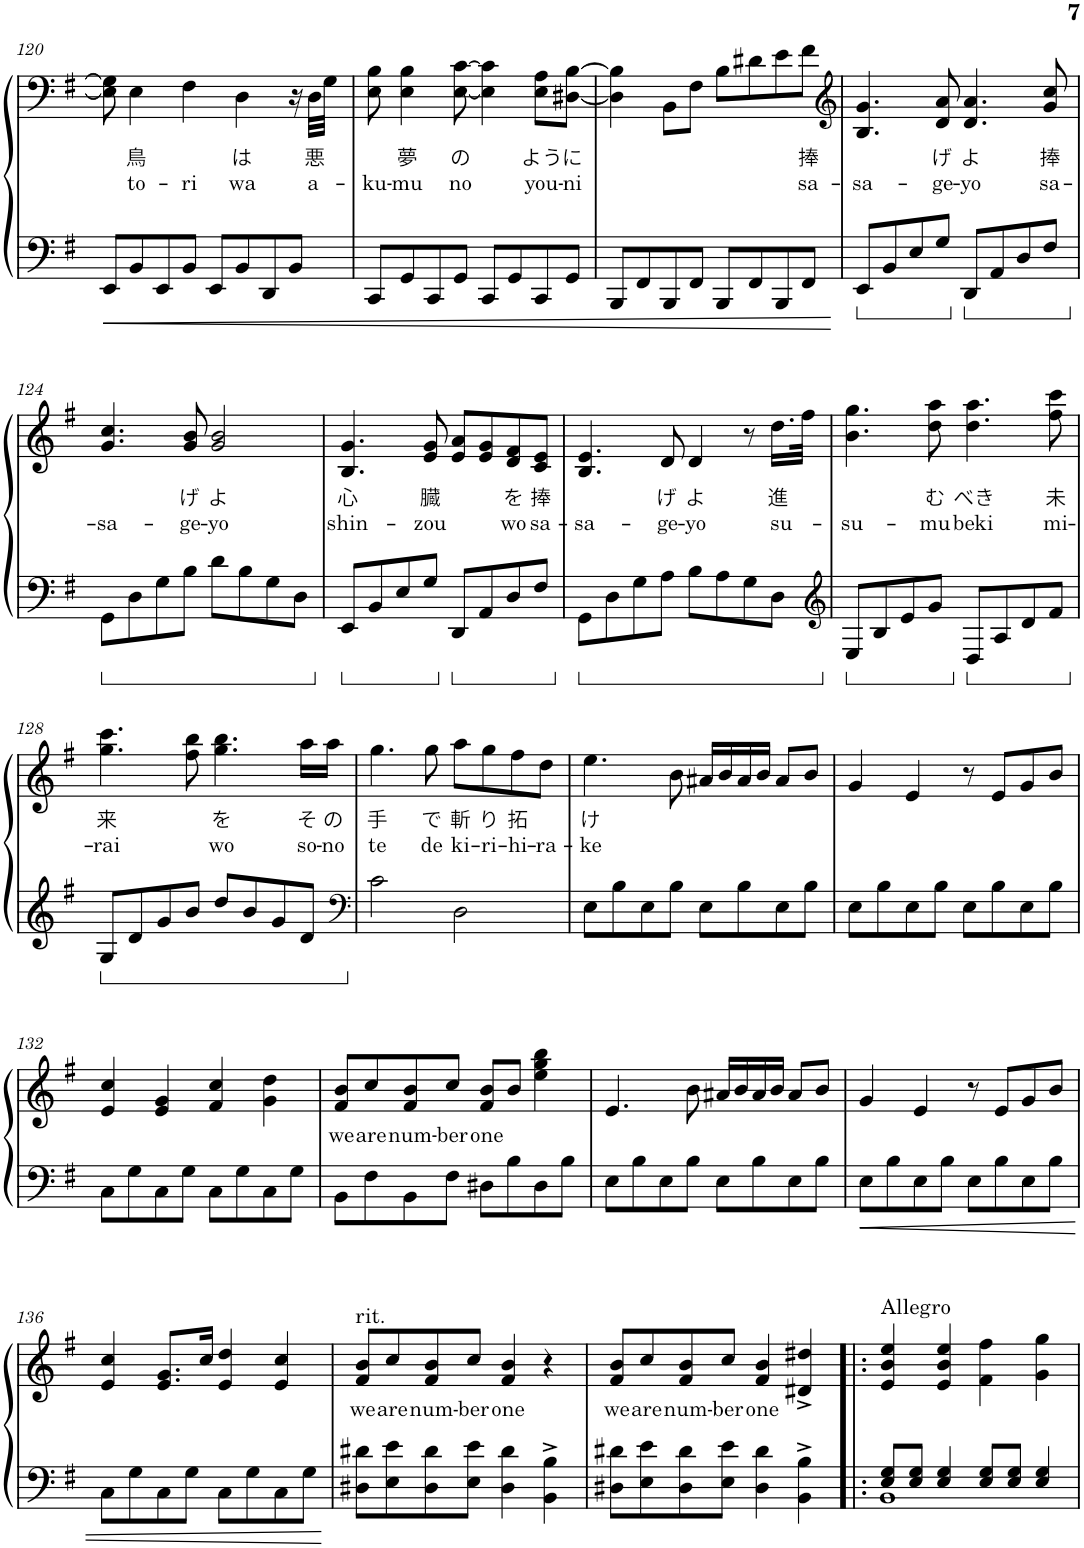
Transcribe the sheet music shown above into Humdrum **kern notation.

**kern	**kern	**text	**text
*part1	*part1	*part1	*part1
*staff2	*staff1	*staff1	*staff1
*I"Piano	*	*	*
*I'Pno.	*	*	*
!!LO:PB:g=z
*clefF4	*clefF4	*	*
*k[f#]	*k[f#]	*	*
*M4/4	*M4/4	*	*
=120	=120	=120	=120
8EE/L	8E\] 8G\]	.	.
!	!	!LO:LY:b	!LO:LY:b
8BB/	4E\	鳥	to-
8EE/	.	.	.
!	!	!	!LO:LY:b
8BB/J	4F#\	.	-ri
8EE/L	.	.	.
!	!	!LO:LY:b	!LO:LY:b
8BB/	4D\	は	wa
8DD/	.	.	.
8BB/J	16r	.	.
!	!	!LO:LY:b	!LO:LY:b
.	32D\LLL	悪	a-
.	32G\JJJ	.	.
=121	=121	=121	=121
!	!	!	!LO:LY:b
8CC/L	8E\ 8B\	.	-ku-
!	!	!LO:LY:b	!LO:LY:b
8GG/	4E\ 4B\	夢	-mu
8CC/	.	.	.
!	!	!LO:LY:b	!LO:LY:b
8GG/J	[8E\ [8c\	の	no
8CC/L	4E\] 4c\]	.	.
8GG/	.	.	.
!	!	!LO:LY:b	!LO:LY:b
8CC/	8E\ 8A\L	よう	you-
!	!	!LO:LY:b	!LO:LY:b
8GG/J	[8D#X\ [8B\J	に	-ni
=122	=122	=122	=122
8BBB/L	4D#\] 4B\]	.	.
8FF#/	.	.	.
8BBB/	8BB\L	.	.
8FF#/J	8F#\J	.	.
8BBB/L	8B\L	.	.
8FF#/	8d#X\	.	.
8BBB/	8e\	.	.
!	!	!LO:LY:b	!LO:LY:b
8FF#/J	8f#\J	捧	sa-
=123	=123	=123	=123
*	*clefG2	*	*
!	!	!	!LO:LY:b
8EE/L	4.B/ 4.g/	.	-sa-
8BB/	.	.	.
8E/	.	.	.
!	!	!LO:LY:b	!LO:LY:b
8G/J	8d/ 8a/	げ	-ge-
!	!	!LO:LY:b	!LO:LY:b
8DD/L	4.d/ 4.a/	よ	-yo
8AA/	.	.	.
8D/	.	.	.
!	!	!LO:LY:b	!LO:LY:b
8F#/J	8g/ 8cc/	捧	sa-
!!LO:LB:g=z
=124	=124	=124	=124
!	!	!	!LO:LY:b
8GG\L	4.g/ 4.cc/	.	-sa-
8D\	.	.	.
8G\	.	.	.
!	!	!LO:LY:b	!LO:LY:b
8B\J	8g/ 8b/	げ	-ge-
!	!	!LO:LY:b	!LO:LY:b
8d\L	2g/ 2b/	よ	-yo
8B\	.	.	.
8G\	.	.	.
8D\J	.	.	.
=125	=125	=125	=125
!	!	!LO:LY:b	!LO:LY:b
8EE/L	4.B/ 4.g/	心	shin-
8BB/	.	.	.
8E/	.	.	.
!	!	!LO:LY:b	!LO:LY:b
8G/J	8e/ 8g/	臓	-zou
8DD/L	8e/ 8a/L	.	.
8AA/	8e/ 8g/	.	.
!	!	!LO:LY:b	!LO:LY:b
8D/	8d/ 8f#/	を	wo
!	!	!LO:LY:b	!LO:LY:b
8F#/J	8c/ 8e/J	捧	sa-
=126	=126	=126	=126
!	!	!	!LO:LY:b
8GG\L	4.B/ 4.e/	.	-sa-
8D\	.	.	.
8G\	.	.	.
!	!	!LO:LY:b	!LO:LY:b
8A\J	8d/	げ	-ge-
!	!	!LO:LY:b	!LO:LY:b
8B\L	4d/	よ	-yo
8A\	.	.	.
8G\	8r	.	.
!	!	!LO:LY:b	!LO:LY:b
8D\J	16.dd\LL	進	su-
.	32ff#\JJk	.	.
=127	=127	=127	=127
*clefG2	*	*	*
!	!	!	!LO:LY:b
8E/L	4.b\ 4.gg\	.	-su-
8B/	.	.	.
8e/	.	.	.
!	!	!LO:LY:b	!LO:LY:b
8g/J	8dd\ 8aa\	む	-mu
!	!	!LO:LY:b	!LO:LY:b
8D/L	4.dd\ 4.aa\	べき	beki
8A/	.	.	.
8d/	.	.	.
!	!	!LO:LY:b	!LO:LY:b
8f#/J	8ff#\ 8ccc\	未	mi-
!!LO:LB:g=z
=128	=128	=128	=128
!	!	!LO:LY:b	!LO:LY:b
8G/L	4.gg\ 4.ccc\	来	-rai
8d/	.	.	.
8g/	.	.	.
8b/J	8ff#\ 8bb\	.	.
!	!	!LO:LY:b	!LO:LY:b
8dd/L	4.gg\ 4.bb\	を	wo
8b/	.	.	.
8g/	.	.	.
!	!	!LO:LY:b	!LO:LY:b
8d/J	16aa\LL	そ	so-
!	!	!LO:LY:b	!LO:LY:b
.	16aa\JJ	の	-no
=129	=129	=129	=129
*clefF4	*	*	*
!	!	!LO:LY:b	!LO:LY:b
2c\	4.gg\	手	te
!	!	!LO:LY:b	!LO:LY:b
.	8gg\	で	de
!	!	!LO:LY:b	!LO:LY:b
2D\	8aa\L	斬	ki-
!	!	!LO:LY:b	!LO:LY:b
.	8gg\	り	-ri-
!	!	!LO:LY:b	!LO:LY:b
.	8ff#\	拓	-hi-
!	!	!	!LO:LY:b
.	8dd\J	.	-ra-
=130	=130	=130	=130
!	!	!LO:LY:b	!LO:LY:b
8E\L	4.ee\	け	-ke
8B\	.	.	.
8E\	.	.	.
8B\J	8b\	.	.
8E\L	16a#X/LL	.	.
.	16b/	.	.
8B\	16a#/	.	.
.	16b/JJ	.	.
8E\	8a#/L	.	.
8B\J	8b/J	.	.
=131	=131	=131	=131
8E\L	4g/	.	.
8B\	.	.	.
8E\	4e/	.	.
8B\J	.	.	.
8E\L	8r	.	.
8B\	8e/L	.	.
8E\	8g/	.	.
8B\J	8b/J	.	.
!!LO:LB:g=z
=132	=132	=132	=132
8C\L	4e/ 4cc/	.	.
8G\	.	.	.
8C\	4e/ 4g/	.	.
8G\J	.	.	.
8C\L	4f#/ 4cc/	.	.
8G\	.	.	.
8C\	4g\ 4dd\	.	.
8G\J	.	.	.
=133	=133	=133	=133
!	!	!LO:LY:b	!
8BB\L	8f#/ 8b/L	we	.
!	!	!LO:LY:b	!
8F#\	8cc/	are	.
!	!	!LO:LY:b	!
8BB\	8f#/ 8b/	num-	.
!	!	!LO:LY:b	!
8F#\J	8cc/J	-ber	.
!	!	!LO:LY:b	!
8D#X\L	8f#/ 8b/L	one	.
8B\	8b/J	.	.
8D#\	4ee\ 4gg\ 4bb\	.	.
8B\J	.	.	.
=134	=134	=134	=134
8E\L	4.e/	.	.
8B\	.	.	.
8E\	.	.	.
8B\J	8b\	.	.
8E\L	16a#X/LL	.	.
.	16b/	.	.
8B\	16a#/	.	.
.	16b/JJ	.	.
8E\	8a#/L	.	.
8B\J	8b/J	.	.
=135	=135	=135	=135
8E\L	4g/	.	.
8B\	.	.	.
8E\	4e/	.	.
8B\J	.	.	.
8E\L	8r	.	.
8B\	8e/L	.	.
8E\	8g/	.	.
8B\J	8b/J	.	.
!!LO:LB:g=z
=136	=136	=136	=136
8C\L	4e/ 4cc/	.	.
8G\	.	.	.
8C\	8.e/ 8.g/L	.	.
8G\J	.	.	.
.	16cc/Jk	.	.
8C\L	4e/ 4dd/	.	.
8G\	.	.	.
8C\	4e/ 4cc/	.	.
8G\J	.	.	.
=137	=137	=137	=137
!	!LO:TX:a:t=rit.	!	!
!	!	!LO:LY:b	!
8D#X\ 8d#X\L	8f#/ 8b/L	we	.
!	!	!LO:LY:b	!
8E\ 8e\	8cc/	are	.
!	!	!LO:LY:b	!
8D#\ 8d#\	8f#/ 8b/	num-	.
!	!	!LO:LY:b	!
8E\ 8e\J	8cc/J	-ber	.
!	!	!LO:LY:b	!
4D#\ 4d#\	4f#/ 4b/	one	.
4BB\^ 4B\^	4r	.	.
=138	=138	=138	=138
!	!	!LO:LY:b	!
8D#X\ 8d#X\L	8f#/ 8b/L	we	.
!	!	!LO:LY:b	!
8E\ 8e\	8cc/	are	.
!	!	!LO:LY:b	!
8D#\ 8d#\	8f#/ 8b/	num-	.
!	!	!LO:LY:b	!
8E\ 8e\J	8cc/J	-ber	.
!	!	!LO:LY:b	!
4D#\ 4d#\	4f#/ 4b/	one	.
4BB\^ 4B\^	4d#X/^ 4dd#X/^	.	.
=139!|:	=139!|:	=139!|:	=139!|:
*^	*	*	*
!	!	!LO:TX:a:t=Allegro	!	!
8E/ 8G/L	1BB	4e/ 4b/ 4ee/	.	.
8E/ 8G/J	.	.	.	.
4E/ 4G/	.	4e/ 4b/ 4ee/	.	.
8E/ 8G/L	.	4f#\ 4ff#\	.	.
8E/ 8G/J	.	.	.	.
4E/ 4G/	.	4g\ 4gg\	.	.
*v	*v	*	*	*
=	=	=	=
*-	*-	*-	*-
